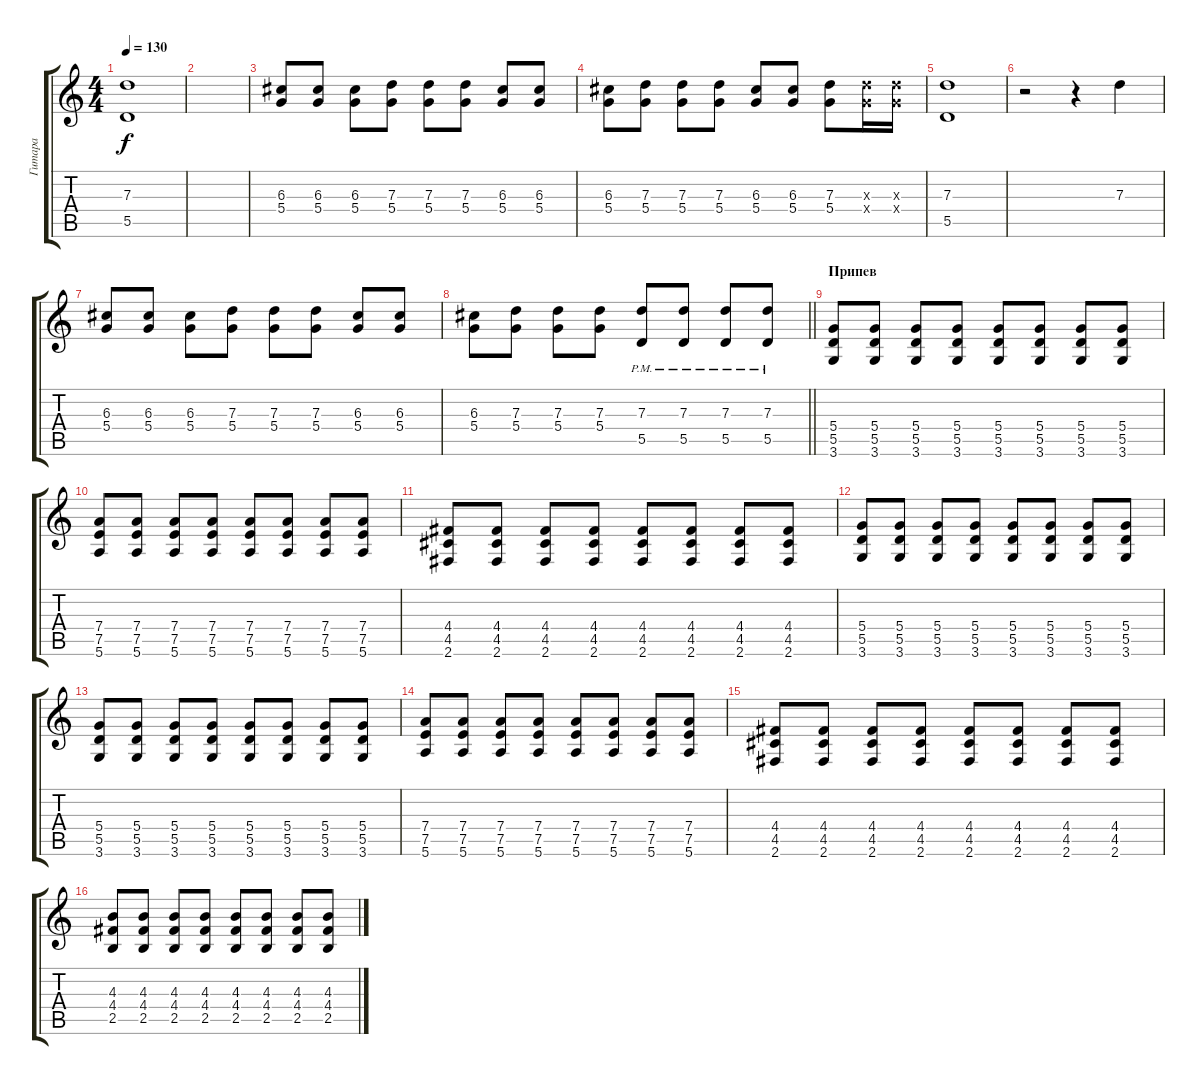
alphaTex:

\track ("Гитара" "Гитара") {instrument overdrivenguitar}
\staff {score tabs}
\tuning (E4 B3 G3 D3 A2 E2) {hide}
\ts (4 4)
\tempo 130
\clef g2
\ks c
(7.3 5.5).1{dy f} |
|
(6.3 5.4).8 (6.3 5.4).8 (6.3 5.4).8 (7.3 5.4).8 (7.3 5.4).8 (7.3 5.4).8 (6.3 5.4).8 (6.3 5.4).8 |
(6.3 5.4).8 (7.3 5.4).8 (7.3 5.4).8 (7.3 5.4).8 (6.3 5.4).8 (6.3 5.4).8 (7.3 5.4).8 (7.3{x} 5.4{x}).16 (7.3{x} 5.4{x}).16 |
(7.3 5.5).1 |
r.2 r.4 7.3.4 |
(6.3 5.4).8 (6.3 5.4).8 (6.3 5.4).8 (7.3 5.4).8 (7.3 5.4).8 (7.3 5.4).8 (6.3 5.4).8 (6.3 5.4).8 |
\barLineRight lightlight
(6.3 5.4).8 (7.3 5.4).8 (7.3 5.4).8 (7.3 5.4).8 (7.3{pm} 5.5{pm}).8 (7.3{pm} 5.5{pm}).8 (7.3{pm} 5.5{pm}).8 (7.3{pm} 5.5{pm}).8 |
\section ("" "Припев")
(5.4 5.5 3.6).8{volume 8 balance 8 instrument overdrivenguitar} (5.4 5.5 3.6).8 (5.4 5.5 3.6).8 (5.4 5.5 3.6).8 (5.4 5.5 3.6).8 (5.4 5.5 3.6).8 (5.4 5.5 3.6).8 (5.4 5.5 3.6).8 |
(7.4 7.5 5.6).8 (7.4 7.5 5.6).8 (7.4 7.5 5.6).8 (7.4 7.5 5.6).8 (7.4 7.5 5.6).8 (7.4 7.5 5.6).8 (7.4 7.5 5.6).8 (7.4 7.5 5.6).8 |
(4.4 4.5 2.6).8 (4.4 4.5 2.6).8 (4.4 4.5 2.6).8 (4.4 4.5 2.6).8 (4.4 4.5 2.6).8 (4.4 4.5 2.6).8 (4.4 4.5 2.6).8 (4.4 4.5 2.6).8 |
(5.4 5.5 3.6).8 (5.4 5.5 3.6).8 (5.4 5.5 3.6).8 (5.4 5.5 3.6).8 (5.4 5.5 3.6).8 (5.4 5.5 3.6).8 (5.4 5.5 3.6).8 (5.4 5.5 3.6).8 |
(5.4 5.5 3.6).8 (5.4 5.5 3.6).8 (5.4 5.5 3.6).8 (5.4 5.5 3.6).8 (5.4 5.5 3.6).8 (5.4 5.5 3.6).8 (5.4 5.5 3.6).8 (5.4 5.5 3.6).8 |
(7.4 7.5 5.6).8 (7.4 7.5 5.6).8 (7.4 7.5 5.6).8 (7.4 7.5 5.6).8 (7.4 7.5 5.6).8 (7.4 7.5 5.6).8 (7.4 7.5 5.6).8 (7.4 7.5 5.6).8 |
(4.4 4.5 2.6).8 (4.4 4.5 2.6).8 (4.4 4.5 2.6).8 (4.4 4.5 2.6).8 (4.4 4.5 2.6).8 (4.4 4.5 2.6).8 (4.4 4.5 2.6).8 (4.4 4.5 2.6).8 |
(4.3 4.4 2.5).8 (4.3 4.4 2.5).8 (4.3 4.4 2.5).8 (4.3 4.4 2.5).8 (4.3 4.4 2.5).8 (4.3 4.4 2.5).8 (4.3 4.4 2.5).8 (4.3 4.4 2.5).8
